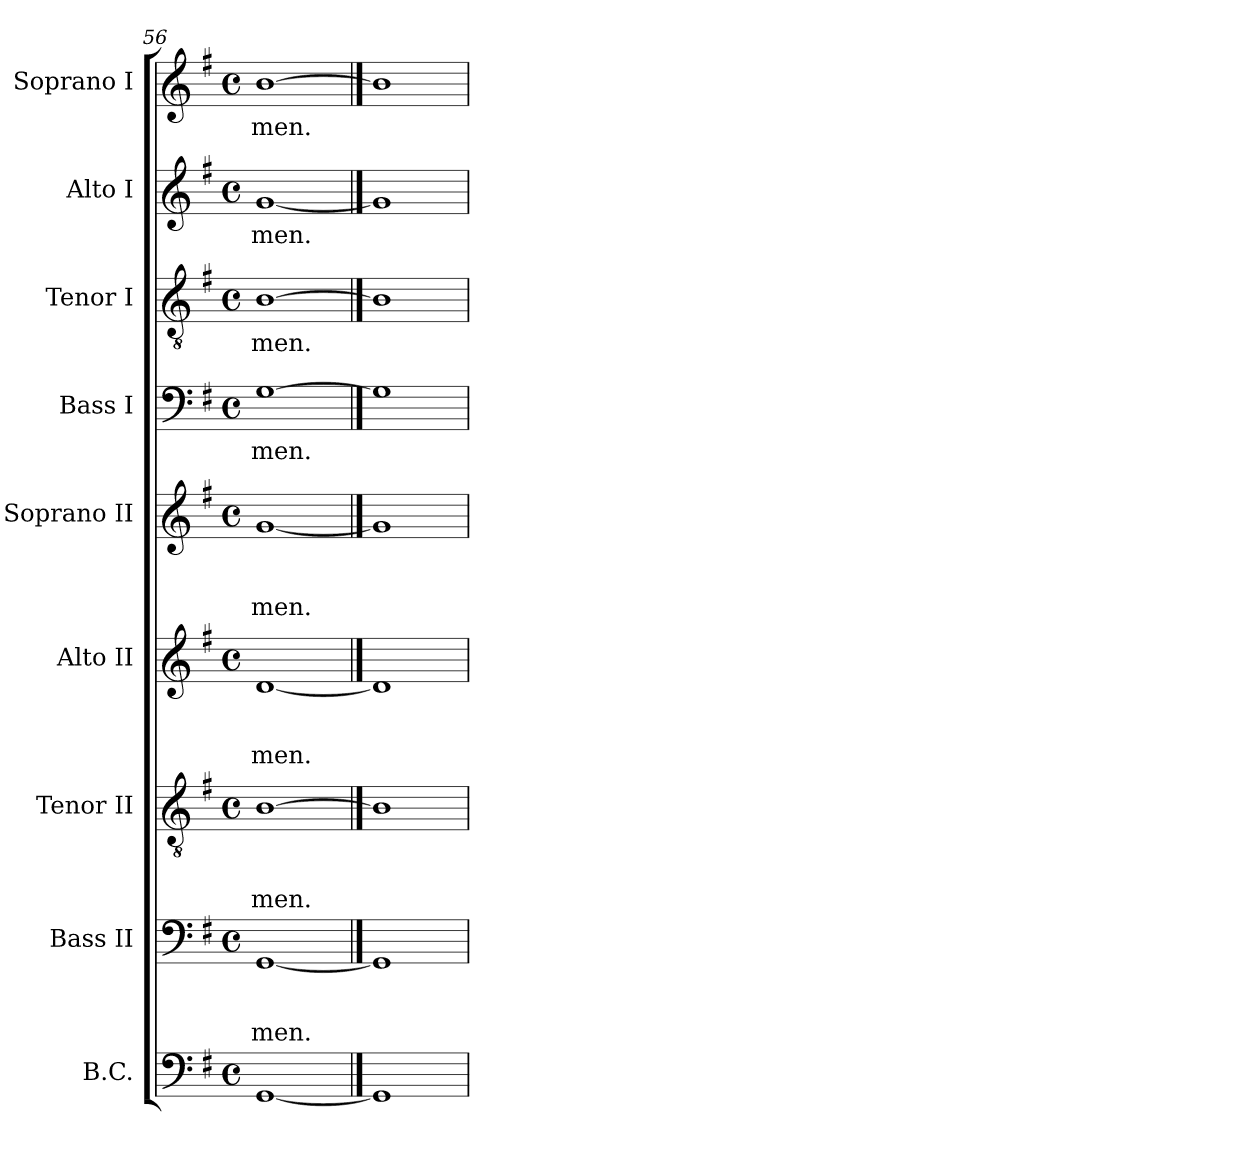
**kern	**kern	**text	**text	**text	**kern	**text	**text	**text	**kern	**text	**text	**text	**kern	**text	**text	**text	**kern	**text	**kern	**text	**kern	**text	**kern	**text
*part9	*part8	*part8	*part8	*part8	*part7	*part7	*part7	*part7	*part6	*part6	*part6	*part6	*part5	*part5	*part5	*part5	*part4	*part4	*part3	*part3	*part2	*part2	*part1	*part1
*staff9	*staff8	*staff8	*staff8	*staff8	*staff7	*staff7	*staff7	*staff7	*staff6	*staff6	*staff6	*staff6	*staff5	*staff5	*staff5	*staff5	*staff4	*staff4	*staff3	*staff3	*staff2	*staff2	*staff1	*staff1
*I"B.C.	*I"Bass II	*	*	*	*I"Tenor II	*	*	*	*I"Alto II	*	*	*	*I"Soprano II	*	*	*	*I"Bass I	*	*I"Tenor I	*	*I"Alto I	*	*I"Soprano I	*
*I'BC	*I'B 2	*	*	*	*I'T 2	*	*	*	*I'A 2	*	*	*	*I'S 2	*	*	*	*I'B 1	*	*I'T 1	*	*I'A 1	*	*I'S 1	*
*clefF4	*clefF4	*	*	*	*clefGv2	*	*	*	*clefG2	*	*	*	*clefG2	*	*	*	*clefF4	*	*clefGv2	*	*clefG2	*	*clefG2	*
*k[f#]	*k[f#]	*	*	*	*k[f#]	*	*	*	*k[f#]	*	*	*	*k[f#]	*	*	*	*k[f#]	*	*k[f#]	*	*k[f#]	*	*k[f#]	*
*G:	*G:	*	*	*	*G:	*	*	*	*G:	*	*	*	*G:	*	*	*	*G:	*	*G:	*	*G:	*	*G:	*
*M4/4	*M4/4	*	*	*	*M4/4	*	*	*	*M4/4	*	*	*	*M4/4	*	*	*	*M4/4	*	*M4/4	*	*M4/4	*	*M4/4	*
*met(c)	*met(c)	*	*	*	*met(c)	*	*	*	*met(c)	*	*	*	*met(c)	*	*	*	*met(c)	*	*met(c)	*	*met(c)	*	*met(c)	*
=56	=56	=56	=56	=56	=56	=56	=56	=56	=56	=56	=56	=56	=56	=56	=56	=56	=56	=56	=56	=56	=56	=56	=56	=56
!	!	!	!	!LO:LY:b	!	!	!	!LO:LY:b	!	!	!	!LO:LY:b	!	!	!	!LO:LY:b	!	!LO:LY:b	!	!LO:LY:b	!	!LO:LY:b	!	!LO:LY:b
[1GG	[1GG	.	.	-men.	[1B	.	.	-men.	[1d	.	.	-men.	[1g	.	.	-men.	[1G	-men.	[1B	-men.	[1g	-men.	[1b	-men.
==57	==57	==57	==57	==57	==57	==57	==57	==57	==57	==57	==57	==57	==57	==57	==57	==57	==57	==57	==57	==57	==57	==57	==57	==57
1GG]	1GG]	.	.	.	1B]	.	.	.	1d]	.	.	.	1g]	.	.	.	1G]	.	1B]	.	1g]	.	1b]	.
=	=	=	=	=	=	=	=	=	=	=	=	=	=	=	=	=	=	=	=	=	=	=	=	=
*-	*-	*-	*-	*-	*-	*-	*-	*-	*-	*-	*-	*-	*-	*-	*-	*-	*-	*-	*-	*-	*-	*-	*-	*-
